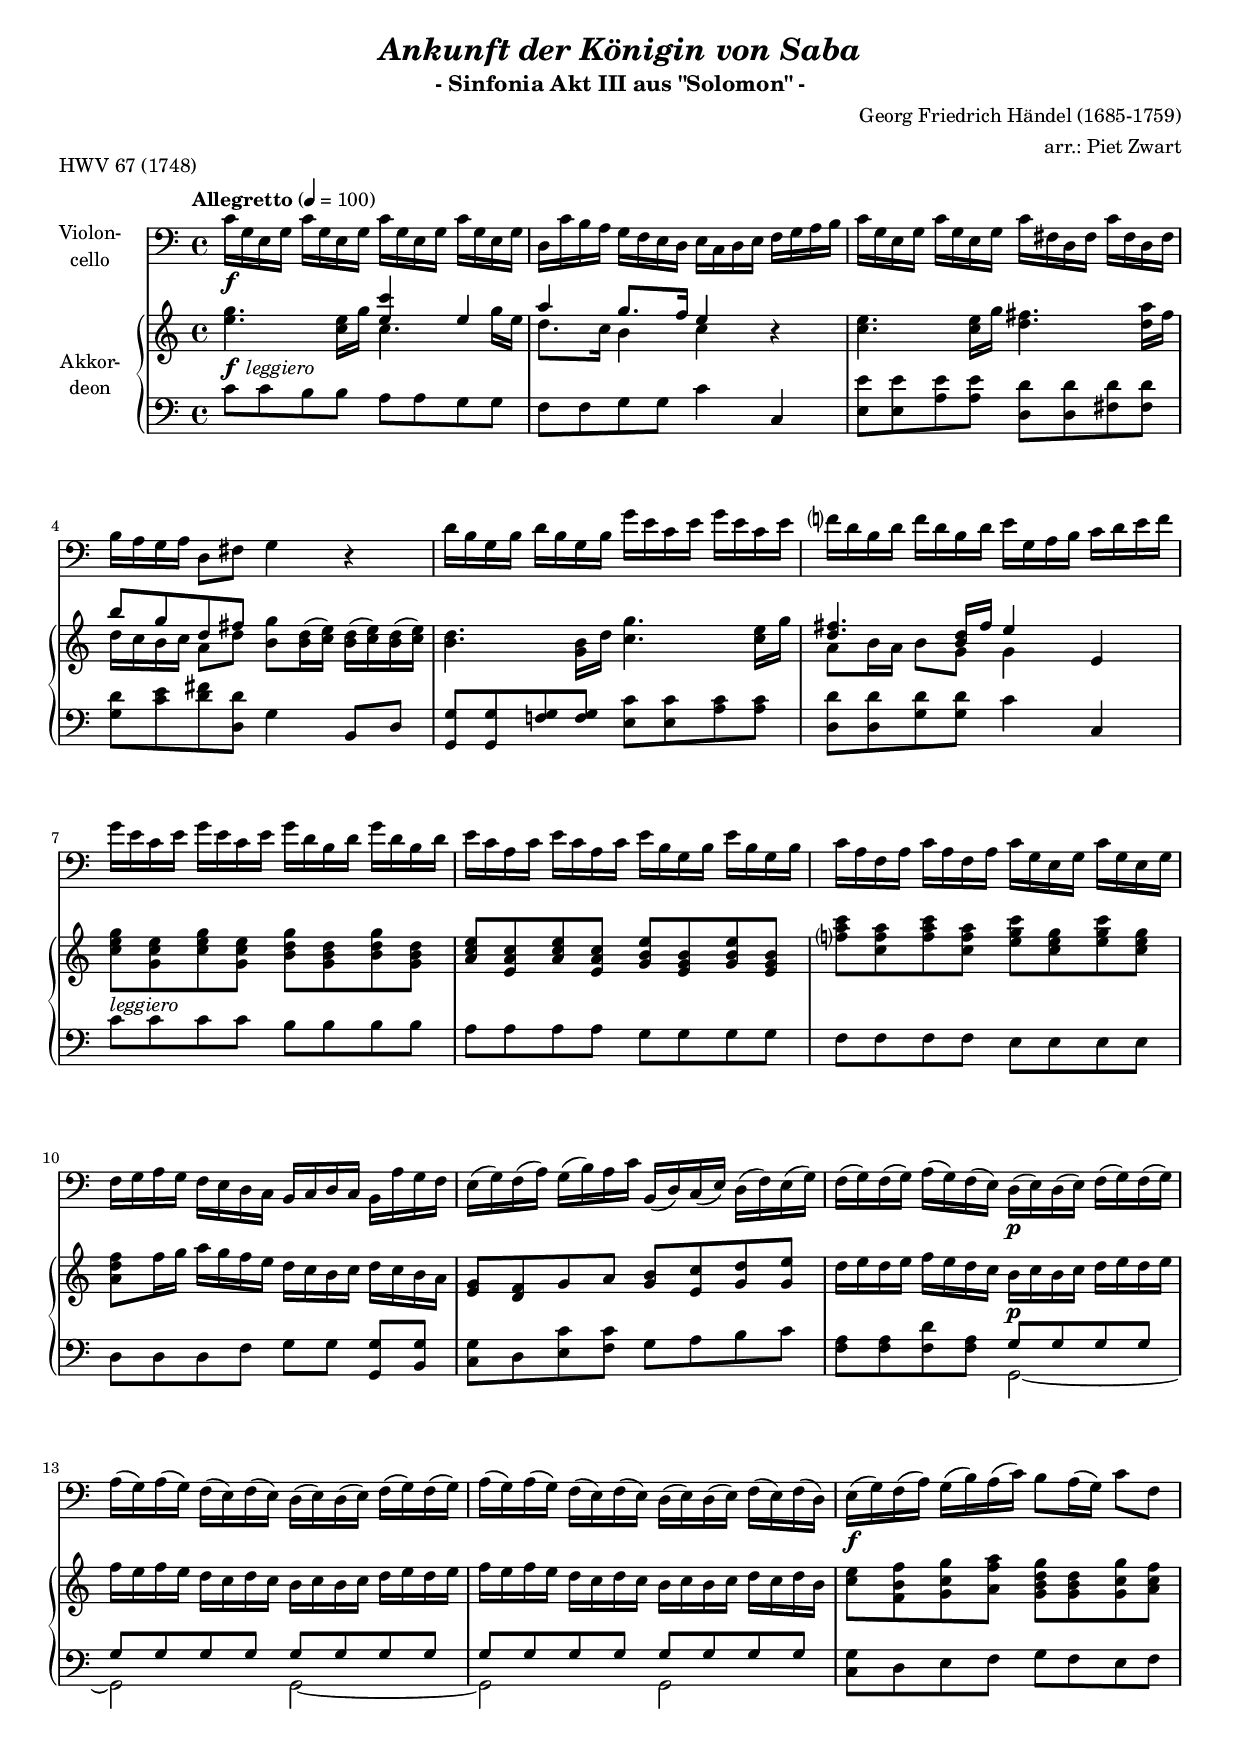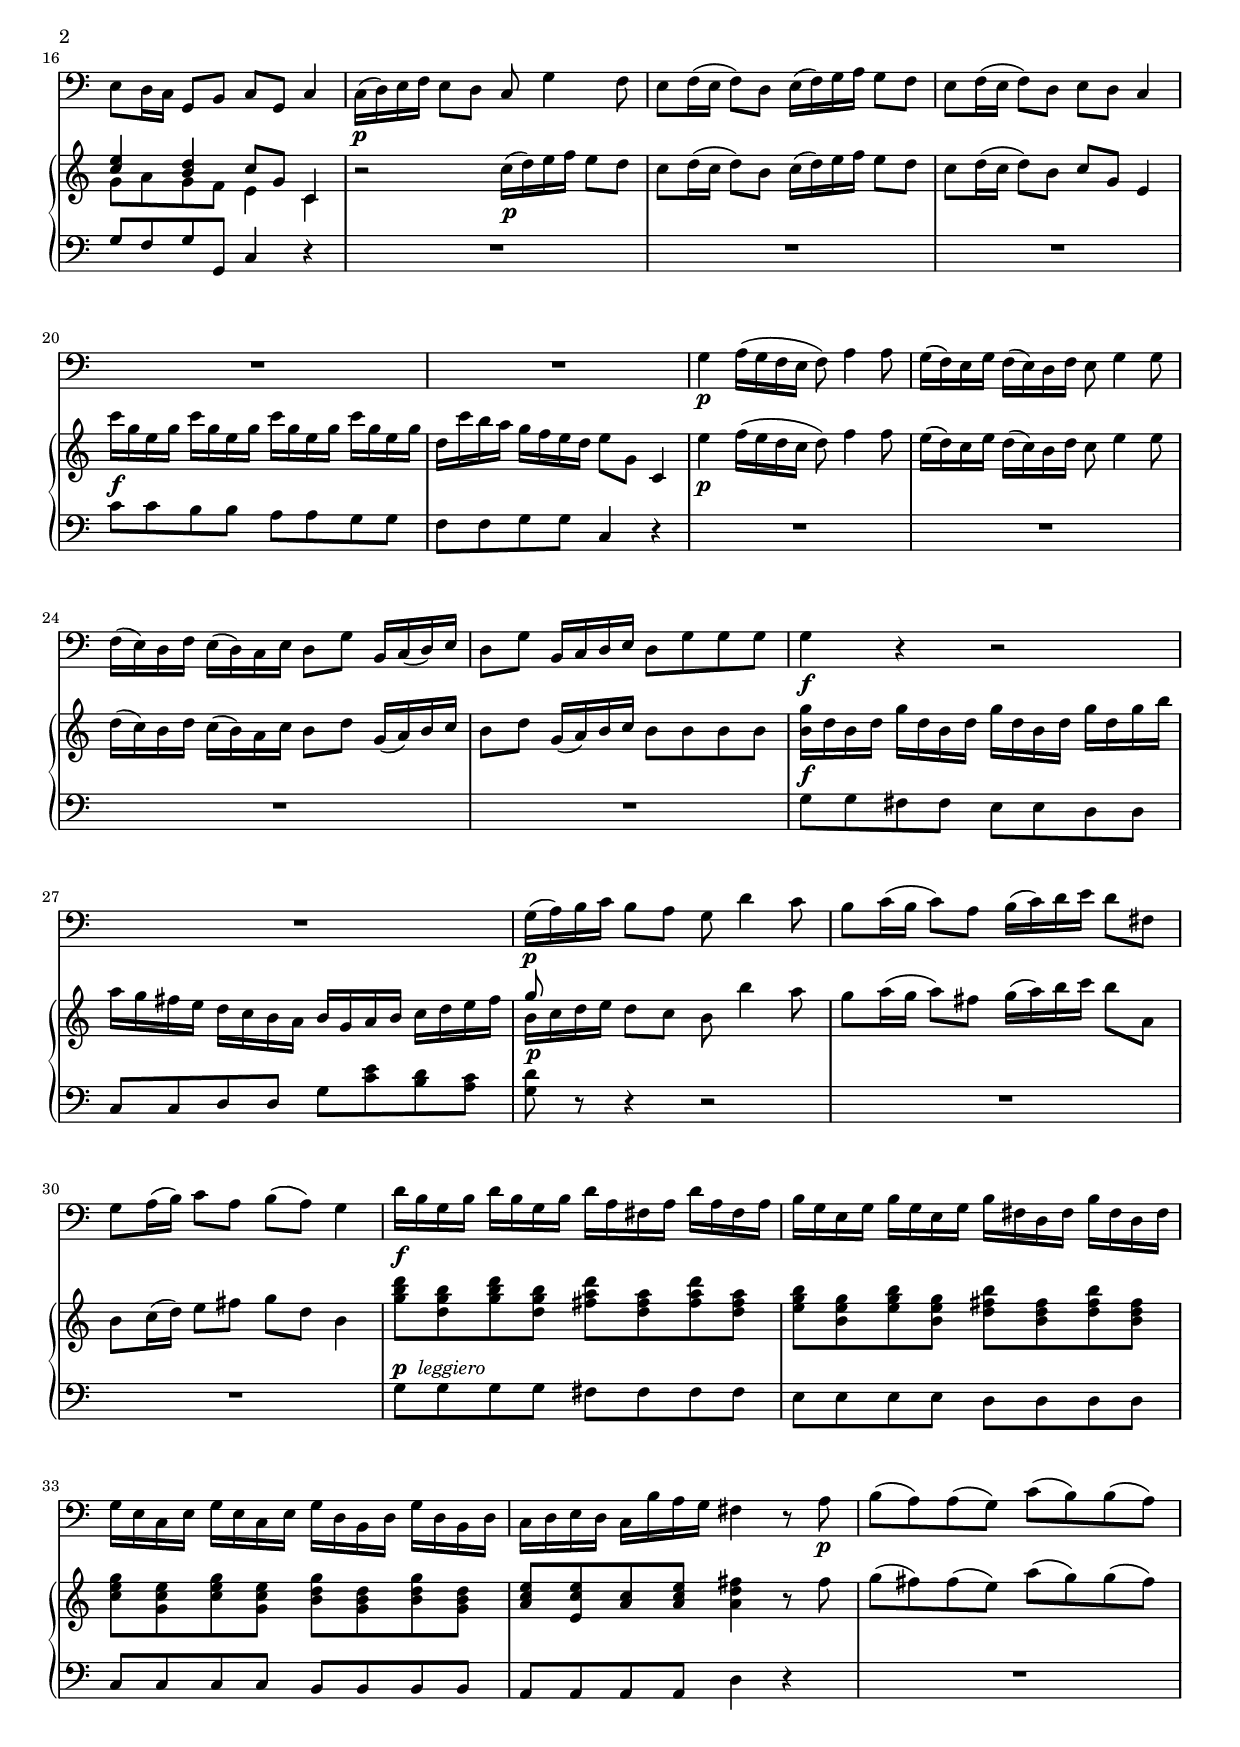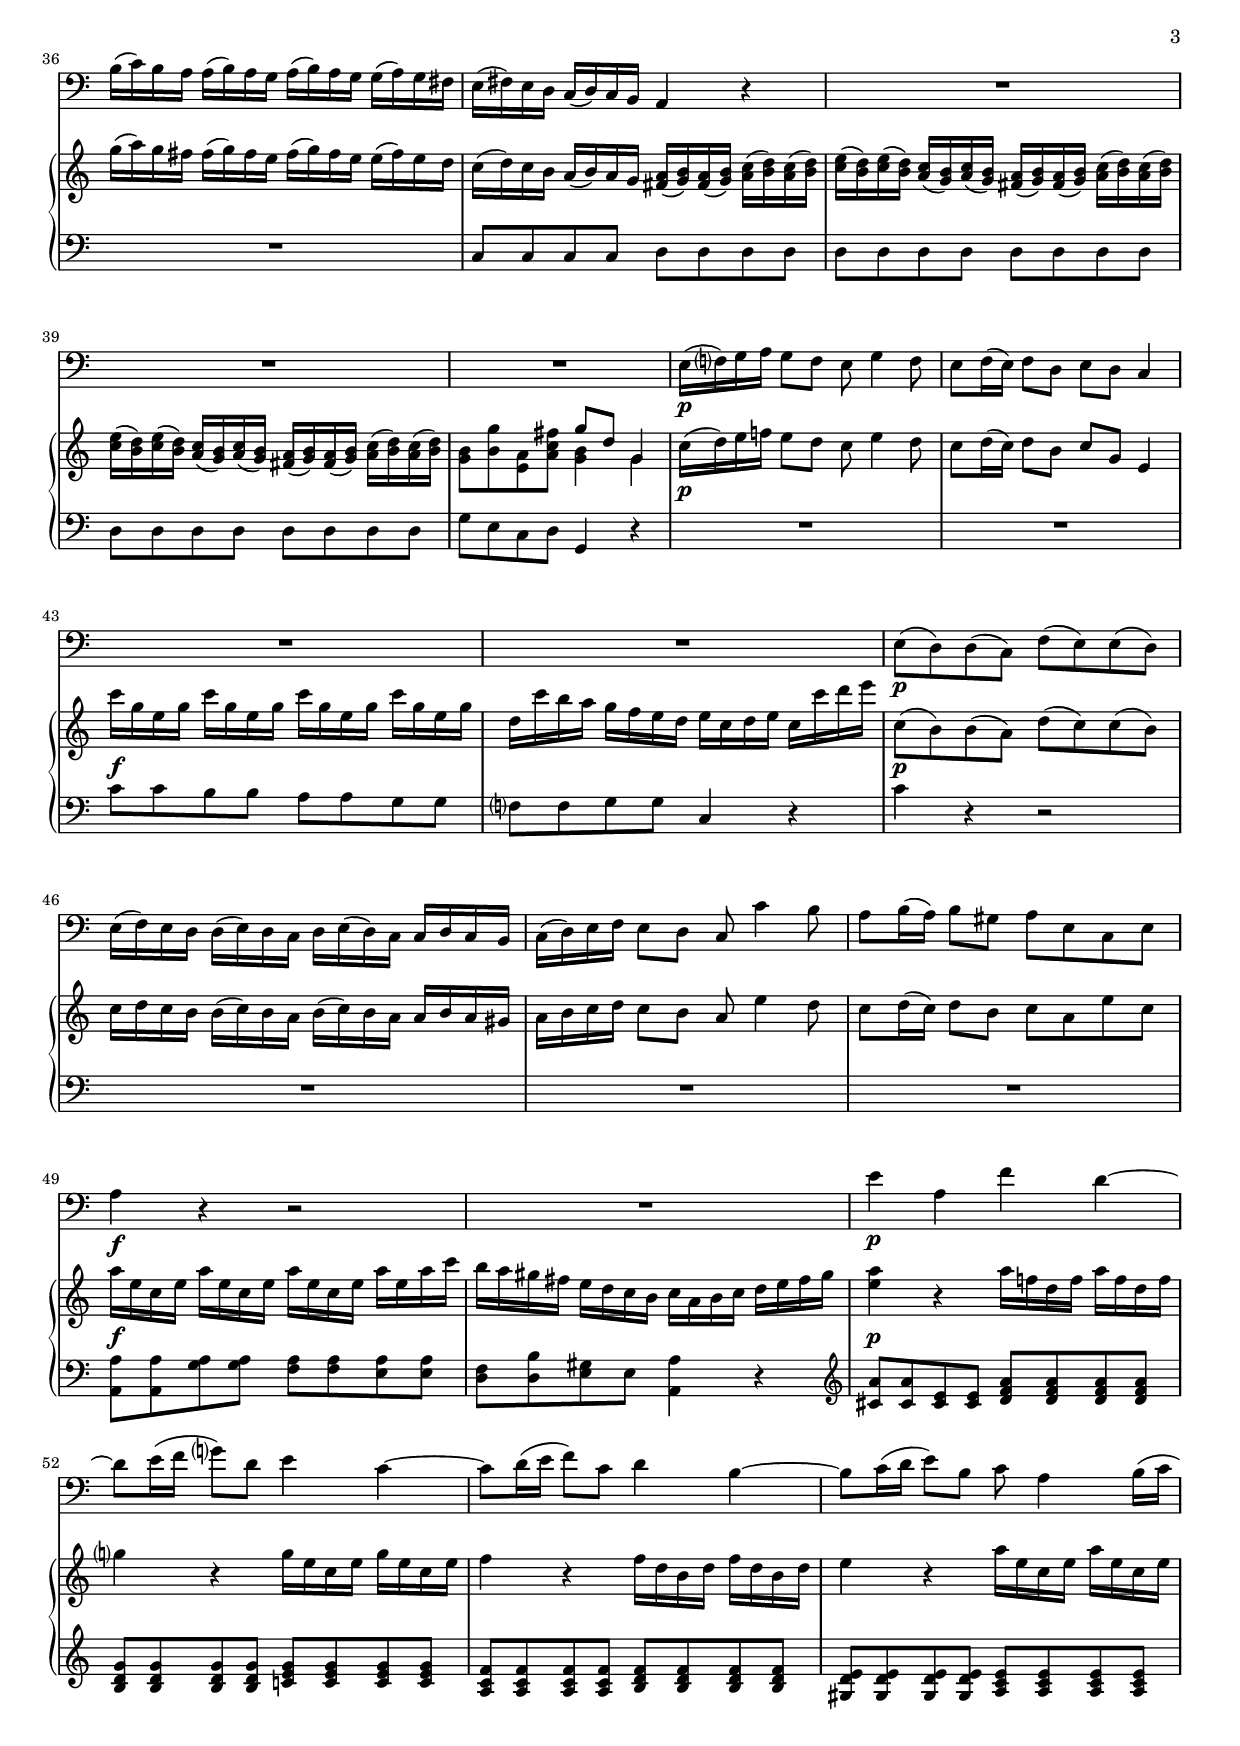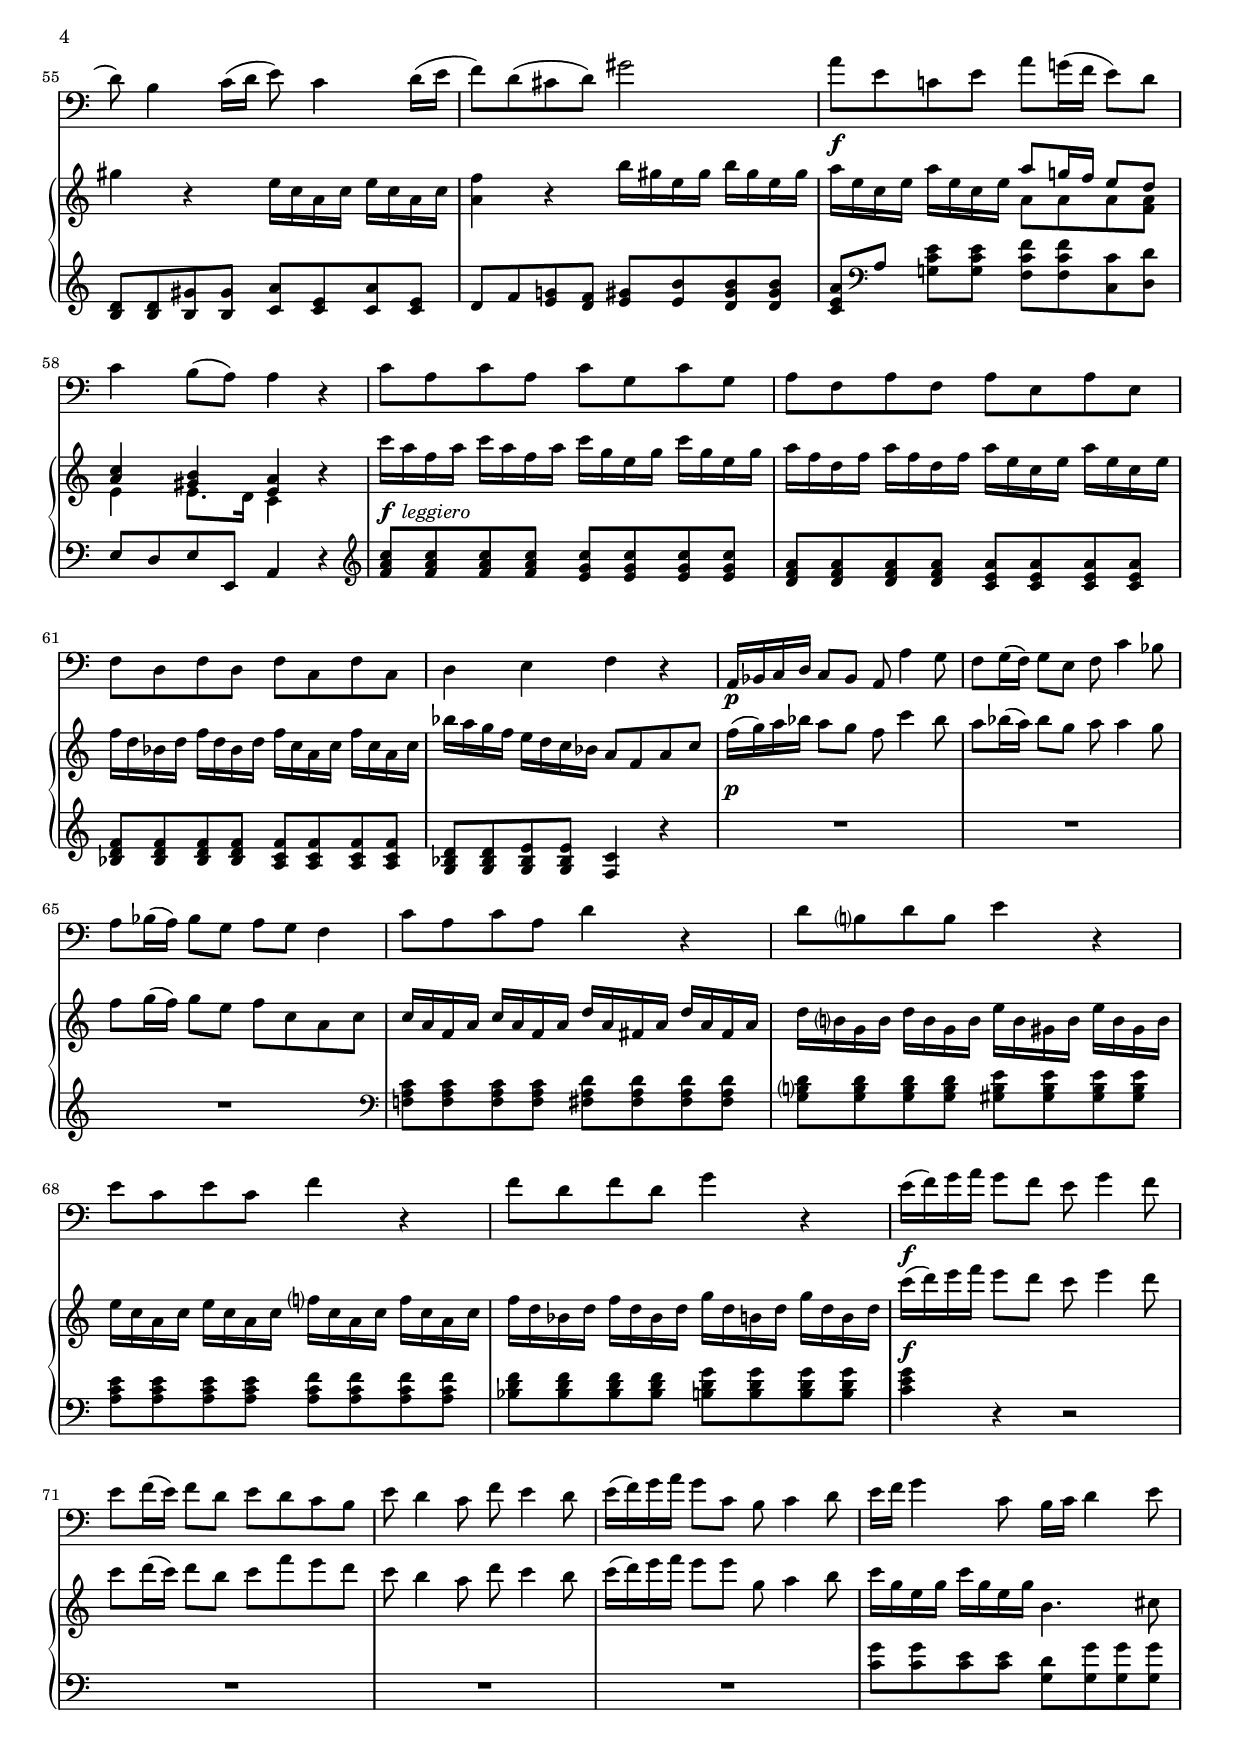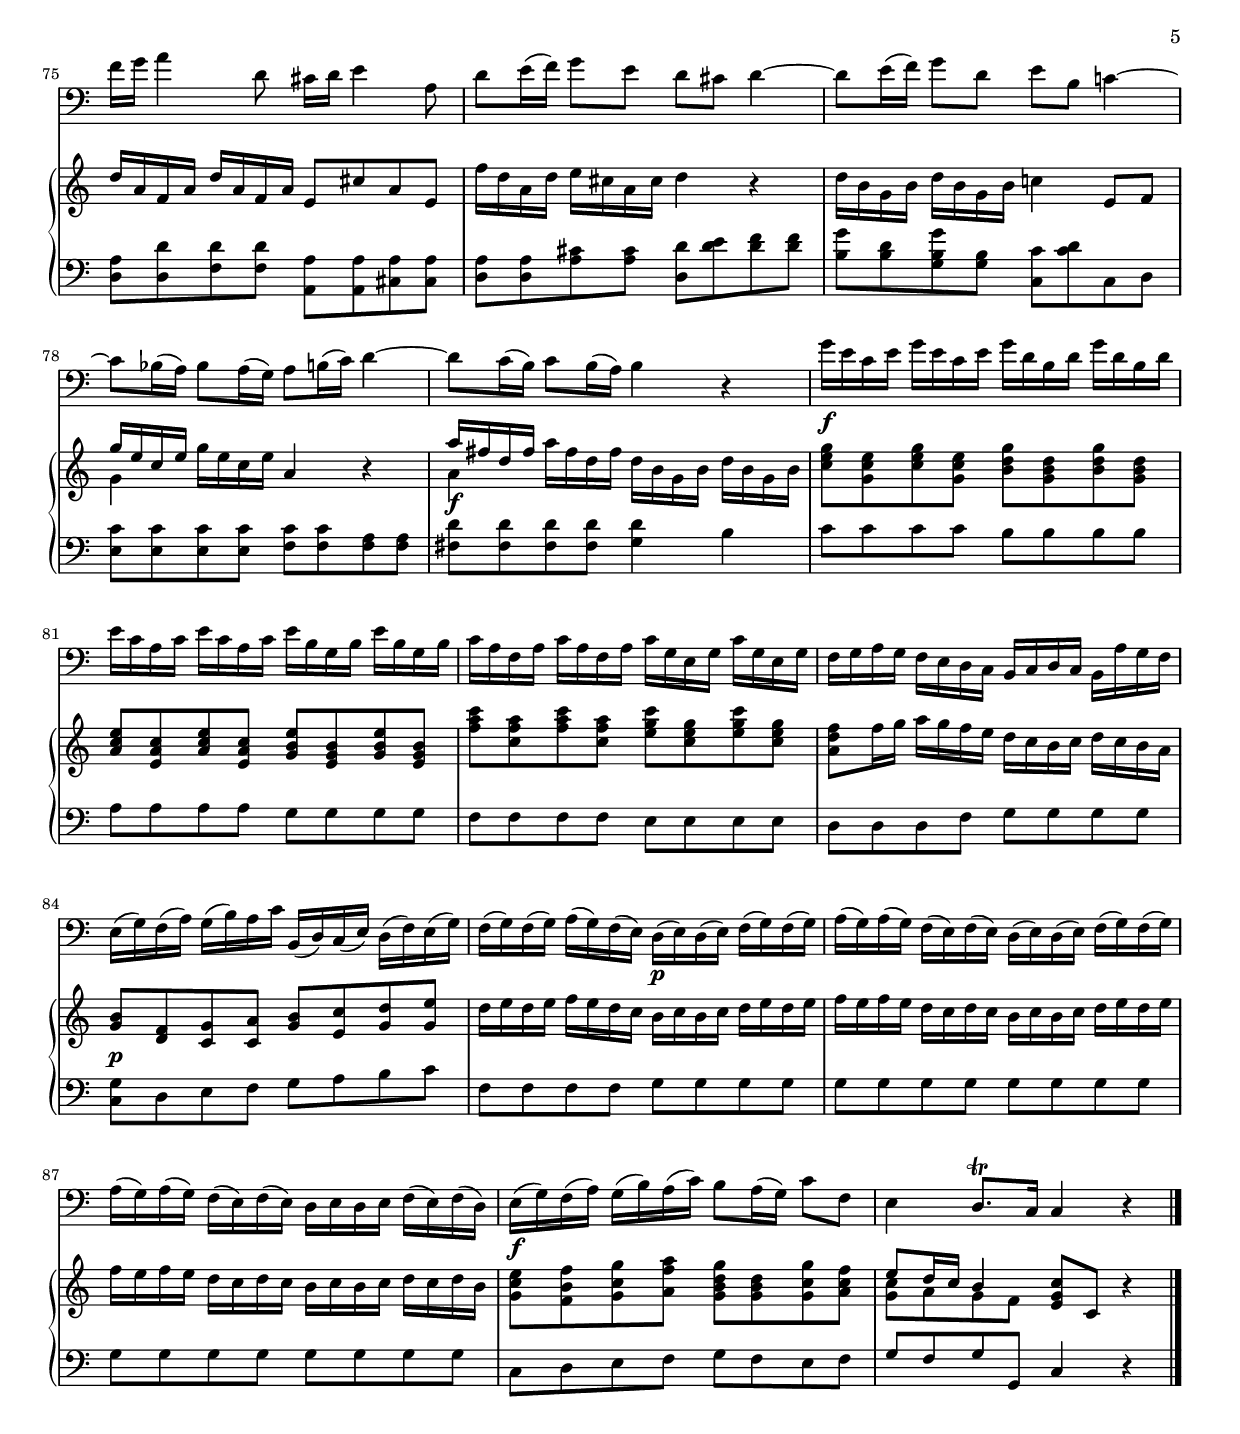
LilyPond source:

\version "2.18.2"
\include "deutsch.ly"

#(set-global-staff-size 17)

\header {
  title     = \markup \bold \italic "Ankunft der Königin von Saba"
  subtitle  = "- Sinfonia Akt III aus \"Solomon\" -"
  composer  = "Georg Friedrich Händel (1685-1759)"
  arranger  = "arr.: Piet Zwart"
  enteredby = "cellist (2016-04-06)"
  piece     = "HWV 67 (1748)"
}

voiceconsts = {
  \key b \major
  \time 4/4
  \tempo "Allegretto" 4=100
%  \numericTimeSignature
%  \compressFullBarRests
  \set tupletSpannerDuration = #(ly:make-moment 1 4)
}

mifl= "oboe"
% mist = "string ensemble 1"
mist = "trumpet"
miva = "pizzicato strings"
%miba = "bassoon"
%miba = "drawbar organ"
miba = "trombone"
%miba = "tuba"
% mikl = "harpsichord"
% mikl = "accordion"
mikl = "concertina"

pleg = \markup { \dynamic p \italic " leggiero" }
fleg = \markup { \dynamic f \italic " leggiero" }
legg = \markup \italic "leggiero"

va = \relative c' {
  \voiceconsts
  \clef "bass"

  b16\f f d f b f d f b f d f b f d f
  c b' a g f es d c d b c d es f g a

  b f d f b f d f b e, c e b' e, c e
  a g f g c,8 e f4 r

  c'16 a f a c a f a f' d b d f d b d
  es? c a c es c a c d f, g a b c d es

  f d b d f d b d f c a c f c a c
  d b g b d b g b d a f a d a f a

  b g es g b g es g b f d f b f d f
  es f g f es d c b a b c b a g' f es

  d( f) es( g) f( a) g b a,( c) b( d) c( es) d( f)
  es( f) es( f) g( f) es( d) c(\p d) c( d) es( f) es( f)

  g( f) g( f) es( d) es( d) c( d) c( d) es( f) es( f)
  g( f) g( f) es( d) es( d) c( d) c( d) es( d) es( c)

  d(\f f) es( g) f( a) g( b) a8 g16( f) b8 es,
  d c16 b f8 a b f b4
  b16(\p c) d es d8 c b f'4 es8

  d es16( d es8) c d16( es) f g f8 es
  d es16( d es8) c d c b4

  R1*2
  f'4\p g16( f es d es8) g4 g8
  f16( es) d f es( d) c es d8 f4 f8

  es16( d) c es d( c) b d c8 f a,16 b( c) d
  c8 f a,16 b c d c8 f f f
  f4\f r r2

  R1
  f16(\p g) a b a8 g f c'4 b8
  a b16( a b8) g a16( b) c d c8 e,

  f g16( a) b8 g a( g) f4
  c'16\f a f a c a f a c g e g c g e g
  a f d f a f d f a e c e a e c e

  f d b d f d b d f c a c f c a c
  b c d c b a' g f e4 r8 g\p
  a( g) g( f) b( a) a( g)

  a16( b) a g g( a) g f g( a) g f f( g) f e
  d( e) d c b( c) b a g4 r
  R1*3

  d'16(\p es?) f g f8 es d f4 es8
  d es16( d) es8 c d c b4
  R1*2

  d8(\p c) c( b) es( d) d( c)
  d16( es) d c c( d) c b c d( c) b b c b a

  b( c) d es d8 c b b'4 a8
  g a16( g) a8 fis g d b d
  g4\f r r2

  R1
  d'4\p g, es' c~
  c8 d16( es f?8) c d4 b~

  b8 c16( d es8) b c4 a~
  a8 b16( c d8) a b g4 a16( b
  c8) a4 b16( c d8) b4 c16( d

  es8) c( h c) fis2
  g8\f d b! d g f!16( es d8) c
  b4 a8( g) g4 r

  b8 g b g b f b f
  g es g es g d g d

  es c es c es b es b
  c4 d es r
  g,16\p as b c b8 as g g'4 f8

  es f16( es) f8 d es b'4 as8
  g as16( g) as8 f g f es4
  b'8 g b g c4 r

  c8 a? c a d4 r
  d8 b d b es4 r

  es8 c es c f4 r
  d16(\f es) f g f8 es d f4 es8
  d es16( d) es8 c d c b a

  d c4 b8 es d4 c8
  d16( es) f g f8 b, a b4 c8
  d16 es f4 b,8 a16 b c4 d8

  es16 f g4 c,8 h16 c d4 g,8
  c d16( es) f8 d c h c4~
  c8 d16( es) f8 c d a b!4~

  b8 as16( g) as8 g16( f) g8 a16( b) c4~
  c8 b16( a) b8 a16( g) a4 r

  f'16\f d b d f d b d f c a c f c a c
  d b g b d b g b d a f a d a f a

  b g es g b g es g b f d f b f d f
  es f g f es d c b a b c b a g' f es

  d( f) es( g) f( a) g b a,( c) b( d) c( es) d( f)
  es( f) es( f) g( f) es( d) c(\p d) c( d) es( f) es( f)

  g( f) g( f) es( d) es( d) c( d) c( d) es( f) es( f)
  g( f) g( f) es( d) es( d) c d c d es( d) es( c)

  d(\f f) es( g) f( a) g( b) a8 g16( f) b8 es,
  d4 c8.\trill b16 b4 r \bar "|."
}

vb = \relative c'' {
  \voiceconsts
  \clef "treble"

  <d f>4. <b d>16 f' << { <d b'>4 d } \\ { b4. f'16 d } >>
  << { g4 f8. es16 d4 } \\ { c8. b16 a4 b } >> r

  <b d>4. <b d>16 f' <c e>4. <c g'>16 e
  << { a8 f c e } \\ { c16 b a b g8 c } >> <a f'> \repeat unfold 3 { <a c>16( <b d>) }

  <a c>4. <f a>16 c' <b f'>4. <b d>16 f'
  << { <c e>4. <a c>16 e' d4 } \\ { g,8 a16 g a8 f f4 } >> d

  <b' d f>8 <f b d> <b d f> <f b d> <a c f> <f a c> <a c f> <f a c>
  <g b d> <d g b> <g b d> <d g b> <f a d> <d f a> <f a d> <d f a>

  <es'? g b> <b es g> <es g b> <b es g> <d f b> <b d f> <d f b> <b d f>
  <g c es> es'16 f g f es d c b a b c b a g

  <d f>8 <c es> f g <f a> <d b'> <f c'> <f d'>
  c'16 d c d es d c b a b a b c d c d

  es d es d c b c b a b a b c d c d
  es d es d c b c b a b a b c b c a

  <b d>8 <es, a es'> <f b f'> <g es' g> <f a c f> <f a c> <f b f'> <g b es>
  << { <b d>4 <a c> b8 f b,4 } \\ { f'8 g f es d4 b } >>
  r2 b'16( c) d es d8 c

  b c16( b c8) a b16( c) d es d8 c
  b c16( b c8) a b f d4
  b''16 f d f b f d f b f d f b f d f

  c b' a g f es d c d8 f, b,4
  d' es16( d c b c8) es4 es8
  d16( c) b d c( b) a c b8 d4 d8

  c16( b) a c b( a) g b a8 c f,16( g) a b
  a8 c f,16( g) a b a8 a a a
  <a f'>16 c a c f c a c f c a c f c f a

  g f e d c b a g a f g a b c d e
  << { f8 s } \\ { a,16 b c d } >> c8 b a a'4 g8
  f g16( f g8) e f16( g) a b a8 g,

  a b16( c) d8 e f c a4
  <f' a c>8 <c f a> <f a c> <c f a> <e g c> <c e g> <e g c> <c e g>
  <d f a> <a d f> <d f a> <a d f> <c e a> <a c e> <c e a> <a c e>

  <b d f> <f b d> <b d f> <f b d> <a c f> <f a c> <a c f> <f a c>
  <g b d> <d b' d> <g b> <g b d> <g c e>4 r8 e'
  f( e) e( d) g( f) f( e)

  f16( g) f e e( f) e d e( f) e d d( e) d c
  b( c) b a g( a) g f <e g>( <f a>) <e g>( <f a>) <g b>( <a c>) <g b>( <a c>)

  <b d>( <a c>) <b d>( <a c>) <g b>( <f a>) <g b>( <f a>) <e g>( <f a>) <e g>( <f a>) <g b>( <a c>) <g b>( <a c>)
  <b d>( <a c>) <b d>( <a c>) <g b>( <f a>) <g b>( <f a>) <e g>( <f a>) <e g>( <f a>) <g b>( <a c>) <g b>( <a c>)
  <f a>8 <a f'> <d, g> <g b e> << { f' c f,4 } \\ { <f a> f } >>

  b16( c) d es! d8 c b d4 c8
  b c16( b) c8 a b f d4
  b''16 f d f b f d f b f d f b f d f

  c b' a g f es d c d b c d b b' c d
  b,8( a) a( g) c( b) b( a)
  b16 c b a a( b) a g a( b) a g g a g fis

  g a b c b8 a g d'4 c8
  b c16( b) c8 a b g d' b
  g'16 d b d g d b d g d b d g d g b

  a g fis e d c b a b g a b c d e fis
  <d g>4 r g16 es! c es g es c es
  f?4 r f16 d b d f d b d

  es4 r es16 c a c es c a c
  d4 r g16 d b d g d b d
  fis4 r d16 b g b d b g b

  <g es'>4 r a'16 fis d fis a fis d fis
  g d b d g d b d << { g8 f!16 es d8 c } \\ { g g g <es g> } >>
  << { <g b>4 <fis a> <d g> } \\ { d d8. c16 b4 } >> r

  b''16 g es g b g es g b f d f b f d f
  g es c es g es c es g d b d g d b d

  es c as c es c as c es b g b es b g b
  as' g f es d c b as g8 es g b
  es16( f) g as g8 f es b'4 as8

  g as16( g) as8 f g g4 f8
  es f16( es) f8 d es b g b
  b16 g es g b g es g c g e g c g e g

  c a? f a c a f a d a fis a d a fis a
  d b g b d b g b es? b g b es b g b

  es c as c es c as c f c a c f c a c
  b'( c) d es d8 c b d4 c8
  b c16( b) c8 a b es d c

  b a4 g8 c b4 a8
  b16( c) d es d8 d f, g4 a8
  b16 f d f b f d f a,4. h8

  c16 g es g c g es g d8 h' g d
  es'16 c g c d h g h c4 r
  c16 a f a c a f a b!4 d,8 es

  << { f'16 d b d } \\ f,4 >> f'16 d b d g,4 r
  << { g'16 e c e } \\ g,4 >> g'16 e c e c a f a c a f a

  <b d f>8 <f b d> <b d f> <f b d> <a c f> <f a c> <a c f> <f a c>
  <g b d> <d g b> <g b d> <d g b> <f a d> <d f a> <f a d> <d f a>

  <es' g b> <b es g> <es g b> <b es g> <d f b> <b d f> <d f b> <b d f>
  <g c es> es'16 f g f es d c b a b c b a g

  <f a>8 <c es> <b f'> <b g'> <f' a> <d b'> <f c'> <f d'>
  c'16 d c d es d c b a b a b c d c d

  es d es d c b c b a b a b c d c d
  es d es d c b c b a b a b c b c a
  
  <f b d>8 <es a es'> <f b f'> <g es' g> <f a c f> <f a c> <f b f'> <g b es>
  << { d' c16 b a4 } \\ { <f b>8 g f es } >> <d f b> b r4 \bar "|."
}

vc = \relative c' {
  \voiceconsts
  \clef "bass"

  b8 b a a g g f f
  es es f f b4 b,

  <d d'>8 <d d'> <g d'> <g d'> <c, c'> <c c'> <e c'> <e c'>
  <f c'> <b d> <c e> <c, c'> f4 a,8 c

  <f, f'> <f f'> <es'! f> <es f> <d b'> <d b'> <g b> <g b>
  <c, c'> <c c'> <f c'> <f c'> b4 b,

  b'8 b b b a a a a
  g g g g f f f f

  es es es es d d d d
  c c c es f[ f] <f, f'> <a f'>

  <b f'> c <d b'> <es b'> f g a b
  <es, g> <es g> <es c'> <es g>
  << {
    f f f f
    f f f f f f f f
    f f f f f f f f
  } \\ {
    f,2~
    f f~
    f f
  } >>

  <b f'>8 c d es f es d es
  f es f f, b4 r
  R1*3
  b'8 b a a g g f f

  es es f f b,4 r
  R1*4
  f'8 f e e d d c c

  b b c c f <b d> <a c> <g b>
  <f c'> r r4 r2
  R1*2
  f8 f f f e e e e
  d d d d c c c c

  b b b b a a a a
  g g g g c4 r
  R1*2

  b8 b b b \repeat unfold 20 c
  f d b c f,4 r

  R1*2
  b'8 b a a g g f f

  es? es f f b,4 r
  b' r r2
  R1*3
  <g, g'>8 <g g'> <f' g> <f g> <es g> <es g> <d g> <d g>

  <c es> <c a'> <d fis> d <g, g'>4 r \clef "treble"
  <h' g'>8 <h g'> <h d> <h d> <c es g> <c es g> <c es g> <c es g>
  <a c f> <a c f> <a c f> <a c f> <b! d f> <b d f> <b d f> <b d f>

  <g b es> <g b es> <g b es> <g b es> <a c es> <a c es> <a c es> <a c es>
  <fis c' d> <fis c' d> <fis c' d> <fis c' d> <g b d> <g b d> <g b d> <g b d>
  <a c> <a c> <a fis'> <a fis'> <b g'> <b d> <b g'> <b d>

  c es <d f!> <c es> <d fis> <d a'> <c fis a> <c fis a>
  <b d g> \clef "bass" g <f! b d>[ <f b d>] <es b' es> <es b' es> <b b'> <c c'>
  d c d d, g4 r \clef "treble" 

  <es'' g b>8 <es g b> <es g b> <es g b> <d f b> <d f b> <d f b> <d f b>
  <c es g> <c es g> <c es g> <c es g> <b d g> <b d g> <b d g> <b d g>

  <as c es> <as c es> <as c es> <as c es> <g b es> <g b es> <g b es> <g b es>
  <f as c> <f as c> <f as d> <f as d> <es b'>4 r
  R1*3 \clef "bass"
  <es! g b>8 <es g b> <es g b> <es g b> <e g c> <e g c> <e g c> <e g c>

  <f a? c> <f a c> <f a c> <f a c> <fis a d> <fis a d> <fis a d> <fis a d>
  <g b d> <g b d> <g b d> <g b d> <g b es> <g b es> <g b es> <g b es>

  <as c es> <as c es> <as c es> <as c es> <a c f> <a c f> <a c f> <a c f>
  <b d f>4 r r2
  R1*3
  <b f'>8 <b f'> <b d> <b d> <f c'> <f f'> <f f'> <f f'>
 
  <c g'> <c c'> <es c'> <es c'> <g, g'> <g g'> <h g'> <h g'>
  <c g'> <c g'> <g' h> <g h> <c, c'> <c' d> <c es> <c es>
  <a f'> <a c> <f a f'> <f a> <b, b'> <b' c> b, c
 
  <d b'>  <d b'>  <d b'>  <d b'> <es b'> <es b'> <es g> <es g>
  <e c'> <e c'> <e c'> <e c'> <f c'>4 a
 
  b8 b b b a a a a
  g g g g f f f f
 
  es es es es d d d d
  c c c es f f f f
 
  <b, f'> c d es f g a b
  es, es es es \repeat unfold 20 f

  b, c d es f es d es
  f es f f, b4 r
}

dy = {
  s1*6_\fleg
  s1*5_\legg
  s2 s\p
  s1*4
  s2 s\p
  s1*2
  s1*2\f
  s1*4\p
  s1*2\f
  s1*3\p
  s1*10_\pleg
  s1*2\p
  s1*2\f
  s1*4\p
  s1*2\f
  s1*8\p
  s1*4_\fleg
  s1*7\p
  s1*9\f
  s1*5\f
  s1\p
}


music = <<
      \new Staff {
        \set Staff.midiInstrument = \miba
        \set Staff.instrumentName = \markup \center-column { "Violon-" "cello" }
        \transpose b c' { \va }
      }

      \new PianoStaff <<
        \set PianoStaff.instrumentName = \markup \center-column { "Akkor-" "deon" }
        \set PianoStaff.midiInstrument = \mikl
        \new Staff {
          \transpose b c' { \vb }
        }

        \new Dynamics \dy

        \new Staff {
          \transpose b c' { \vc }
        }
        >>
>>

\book {
  \score {
   \music
    \layout {}
  }

  \score {
    \unfoldRepeats \music

    \midi {
      \context {
        \Score
      }
    }
  }
}
